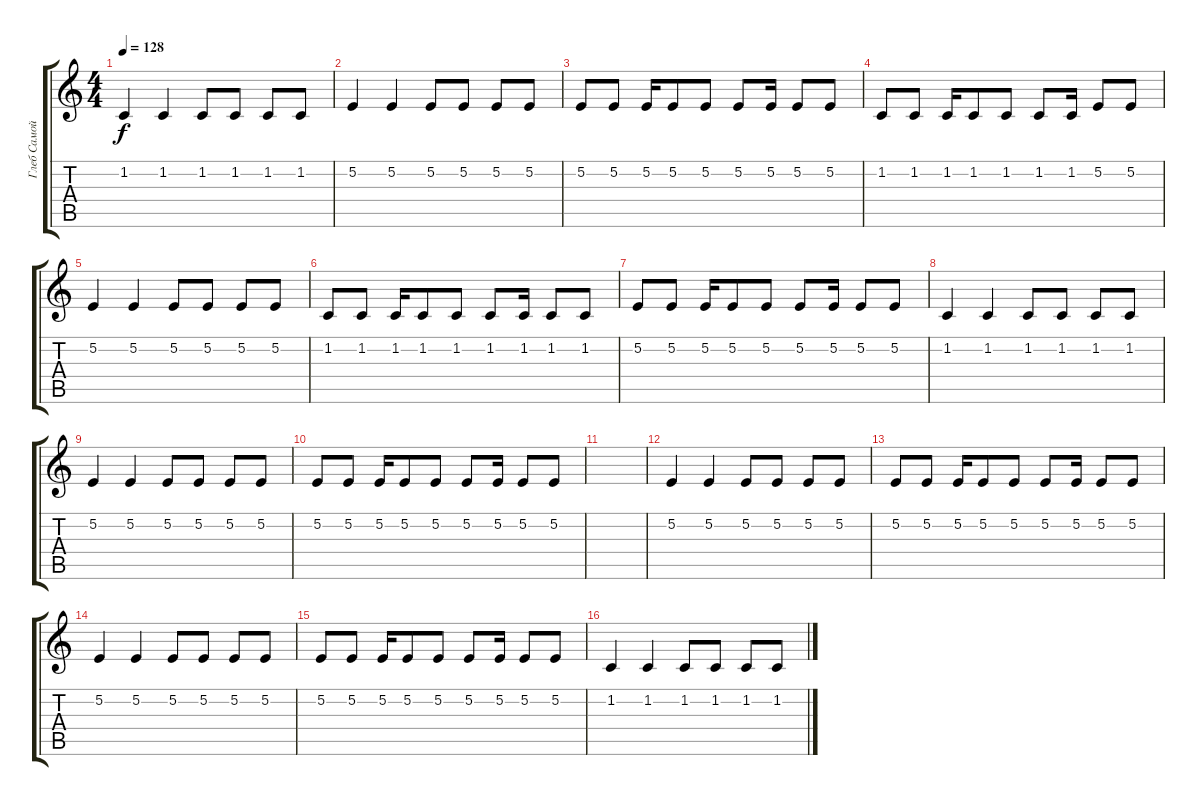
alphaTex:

\track ("Глеб Самойлов (fx)" "Глеб Самой") {instrument fx5brightness}
\staff {score tabs}
\tuning (E4 B3 G3 D3 A2 E2) {hide}
\ts (4 4)
\tempo 128
\clef g2
\ks c
1.2.4{dy f} 1.2.4 1.2.8 1.2.8 1.2.8 1.2.8 |
5.2.4 5.2.4 5.2.8 5.2.8 5.2.8 5.2.8 |
5.2.8 5.2.8 5.2.16 5.2.8 5.2.8 5.2.8 5.2.16 5.2.8 5.2.8 |
1.2.8 1.2.8 1.2.16 1.2.8 1.2.8 1.2.8 1.2.16 5.2.8 5.2.8 |
5.2.4 5.2.4 5.2.8 5.2.8 5.2.8 5.2.8 |
1.2.8 1.2.8 1.2.16 1.2.8 1.2.8 1.2.8 1.2.16 1.2.8 1.2.8 |
5.2.8 5.2.8 5.2.16 5.2.8 5.2.8 5.2.8 5.2.16 5.2.8 5.2.8 |
1.2.4 1.2.4 1.2.8 1.2.8 1.2.8 1.2.8 |
5.2.4 5.2.4 5.2.8 5.2.8 5.2.8 5.2.8 |
5.2.8 5.2.8 5.2.16 5.2.8 5.2.8 5.2.8 5.2.16 5.2.8 5.2.8 |
|
5.2.4 5.2.4 5.2.8 5.2.8 5.2.8 5.2.8 |
5.2.8 5.2.8 5.2.16 5.2.8 5.2.8 5.2.8 5.2.16 5.2.8 5.2.8 |
5.2.4 5.2.4 5.2.8 5.2.8 5.2.8 5.2.8 |
5.2.8 5.2.8 5.2.16 5.2.8 5.2.8 5.2.8 5.2.16 5.2.8 5.2.8 |
1.2.4 1.2.4 1.2.8 1.2.8 1.2.8 1.2.8
